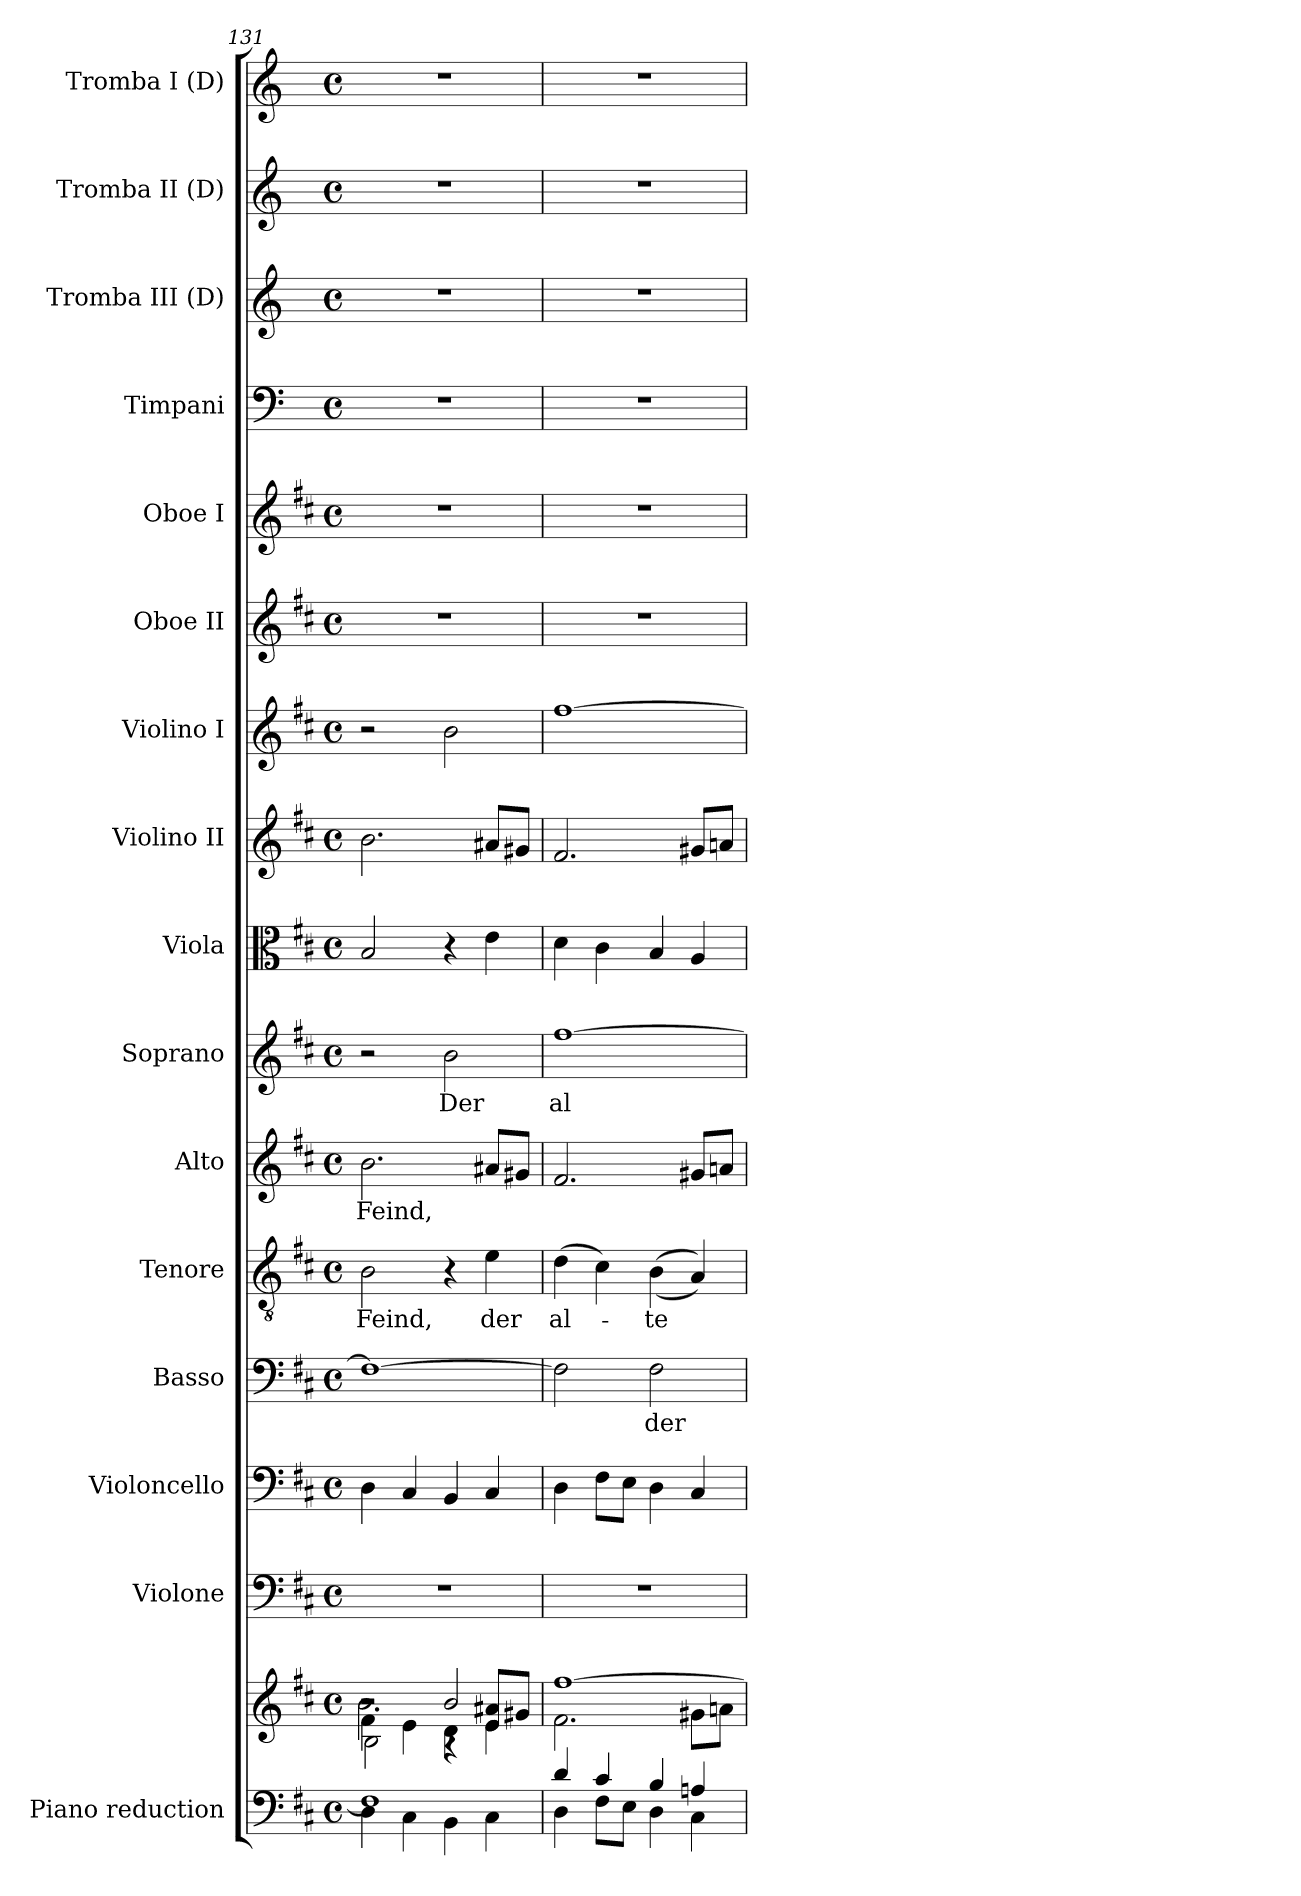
**kern	**kern	**kern	**kern	**kern	**text	**kern	**text	**kern	**text	**kern	**text	**kern	**kern	**kern	**kern	**kern	**kern	**kern	**kern	**kern
*part16	*part16	*part15	*part14	*part13	*part13	*part12	*part12	*part11	*part11	*part10	*part10	*part9	*part8	*part7	*part6	*part5	*part4	*part3	*part2	*part1
*staff17	*staff16	*staff15	*staff14	*staff13	*staff13	*staff12	*staff12	*staff11	*staff11	*staff10	*staff10	*staff9	*staff8	*staff7	*staff6	*staff5	*staff4	*staff3	*staff2	*staff1
*I"Piano reduction	*	*I"Violone	*I"Violoncello	*I"Basso	*	*I"Tenore	*	*I"Alto	*	*I"Soprano	*	*I"Viola	*I"Violino II	*I"Violino I	*I"Oboe II	*I"Oboe I	*I"Timpani	*I"Tromba III (D)	*I"Tromba II (D)	*I"Tromba I (D)
*I'Pno	*	*	*	*	*	*	*	*	*	*	*	*	*	*	*I'Ob	*I'Ob	*I'Timp	*	*	*
*clefF4	*clefG2	*clefF4	*clefF4	*clefF4	*	*clefGv2	*	*clefG2	*	*clefG2	*	*clefC3	*clefG2	*clefG2	*clefG2	*clefG2	*clefF4	*clefG2	*clefG2	*clefG2
*	*	*ITrd7c12	*	*	*	*	*	*	*	*	*	*	*	*	*	*	*	*ITrd-1c-2	*ITrd-1c-2	*ITrd-1c-2
*k[f#c#]	*k[f#c#]	*k[f#c#]	*k[f#c#]	*k[f#c#]	*	*k[f#c#]	*	*k[f#c#]	*	*k[f#c#]	*	*k[f#c#]	*k[f#c#]	*k[f#c#]	*k[f#c#]	*k[f#c#]	*k[]	*k[f#c#]	*k[f#c#]	*k[f#c#]
*M4/4	*M4/4	*M4/4	*M4/4	*M4/4	*	*M4/4	*	*M4/4	*	*M4/4	*	*M4/4	*M4/4	*M4/4	*M4/4	*M4/4	*M4/4	*M4/4	*M4/4	*M4/4
*met(c)	*met(c)	*met(c)	*met(c)	*met(c)	*	*met(c)	*	*met(c)	*	*met(c)	*	*met(c)	*met(c)	*met(c)	*met(c)	*met(c)	*met(c)	*met(c)	*met(c)	*met(c)
=131	=131	=131	=131	=131	=131	=131	=131	=131	=131	=131	=131	=131	=131	=131	=131	=131	=131	=131	=131	=131
*^	*^	*	*	*	*	*	*	*	*	*	*	*	*	*	*	*	*	*	*	*
*	*	*	*^	*	*	*	*	*	*	*	*	*	*	*	*	*	*	*	*	*	*	*
*	*	*	*	*^	*	*	*	*	*	*	*	*	*	*	*	*	*	*	*	*	*	*	*
!	!	!	!	!	!	!	!	!	!	!	!LO:LY:b	!	!LO:LY:b	!	!	!	!	!	!	!	!	!	!	!
1F#]	4D\	2r	4f#\	2.b\	2B\	1r	4D\	1F#_	.	2B\	Feind,	2.b\	Feind,	2r	.	2B/	2.b\	2r	1r	1r	1r	1r	1r	1r
.	4C#\	.	4e\	.	.	.	4C#/	.	.	.	.	.	.	.	.	.	.	.	.	.	.	.	.	.
!	!	!	!	!	!	!	!	!	!	!	!	!	!	!	!LO:LY:b	!	!	!	!	!	!	!	!	!
.	4BB\	2b/	4d\	.	4rA	.	4BB/	.	.	4r	.	.	.	2b\	Der	4r	.	2b\	.	.	.	.	.	.
!	!	!	!	!	!	!	!	!	!	!	!LO:LY:b	!	!	!	!	!	!	!	!	!	!	!	!	!
.	4C#\	.	4e\	8a#X/L	4e/	.	4C#/	.	.	4e\	der	8a#X/L	.	.	.	4e\	8a#X/L	.	.	.	.	.	.	.
.	.	.	.	8g#X/J	.	.	.	.	.	.	.	8g#X/J	.	.	.	.	8g#X/J	.	.	.	.	.	.	.
*	*	*	*	*v	*v	*	*	*	*	*	*	*	*	*	*	*	*	*	*	*	*	*	*	*
!!LO:PB:g=z
=132	=132	=132	=132	=132	=132	=132	=132	=132	=132	=132	=132	=132	=132	=132	=132	=132	=132	=132	=132	=132	=132	=132	=132
!	!	!	!	!	!	!	!	!	!	!LO:LY:b	!	!	!	!LO:LY:b	!	!	!	!	!	!	!	!	!
*	*	*	*v	*v	*	*	*	*	*	*	*	*	*	*	*	*	*	*	*	*	*	*	*
4d/	4D\	[1ff#	2.f#\	1r	4D\	2F#\]	.	(>4d\	al-	2.f#/	.	[1ff#	al-	4d\	2.f#/	[1ff#	1r	1r	1r	1r	1r	1r
4c#/	8F#\L	.	.	.	8F#\L	.	.	4c#\)	.	.	.	.	.	4c#\	.	.	.	.	.	.	.	.
.	8E\J	.	.	.	8E\J	.	.	.	.	.	.	.	.	.	.	.	.	.	.	.	.	.
!	!	!	!	!	!	!	!LO:LY:b	!	!LO:LY:b	!	!	!	!	!	!	!	!	!	!	!	!	!
4B/	4D\	.	.	.	4D\	2F#\	der	(>(>4B\	-te	.	.	.	.	4B/	.	.	.	.	.	.	.	.
4An/	4C#\	.	8g#X\L	.	4C#/	.	.	4A/))	.	8g#X/L	.	.	.	4A/	8g#X/L	.	.	.	.	.	.	.
.	.	.	8an\J	.	.	.	.	.	.	8an/J	.	.	.	.	8an/J	.	.	.	.	.	.	.
*v	*v	*	*	*	*	*	*	*	*	*	*	*	*	*	*	*	*	*	*	*	*	*
*	*v	*v	*	*	*	*	*	*	*	*	*	*	*	*	*	*	*	*	*	*	*
=	=	=	=	=	=	=	=	=	=	=	=	=	=	=	=	=	=	=	=	=
*-	*-	*-	*-	*-	*-	*-	*-	*-	*-	*-	*-	*-	*-	*-	*-	*-	*-	*-	*-	*-
